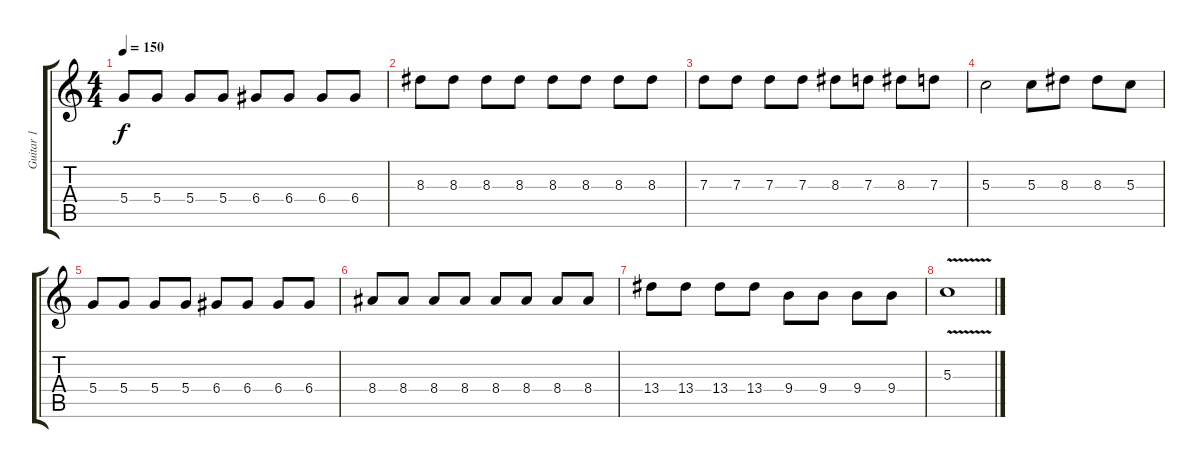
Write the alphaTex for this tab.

\track ("Guitar 1" "Guitar 1") {instrument distortionguitar}
\staff {score tabs}
\tuning (E4 B3 G3 D3 A2 D2) {hide}
\ts (4 4)
\tempo 150
\clef g2
\ks c
5.4.8{dy f} 5.4.8 5.4.8 5.4.8 6.4.8 6.4.8 6.4.8 6.4.8 |
8.3.8 8.3.8 8.3.8 8.3.8 8.3.8 8.3.8 8.3.8 8.3.8 |
7.3.8 7.3.8 7.3.8 7.3.8 8.3.8 7.3.8 8.3.8 7.3.8 |
5.3.2 5.3.8 8.3.8 8.3.8 5.3.8 |
5.4.8 5.4.8 5.4.8 5.4.8 6.4.8 6.4.8 6.4.8 6.4.8 |
8.4.8 8.4.8 8.4.8 8.4.8 8.4.8 8.4.8 8.4.8 8.4.8 |
13.4.8 13.4.8 13.4.8 13.4.8 9.4.8 9.4.8 9.4.8 9.4.8 |
5.3{v}.1
